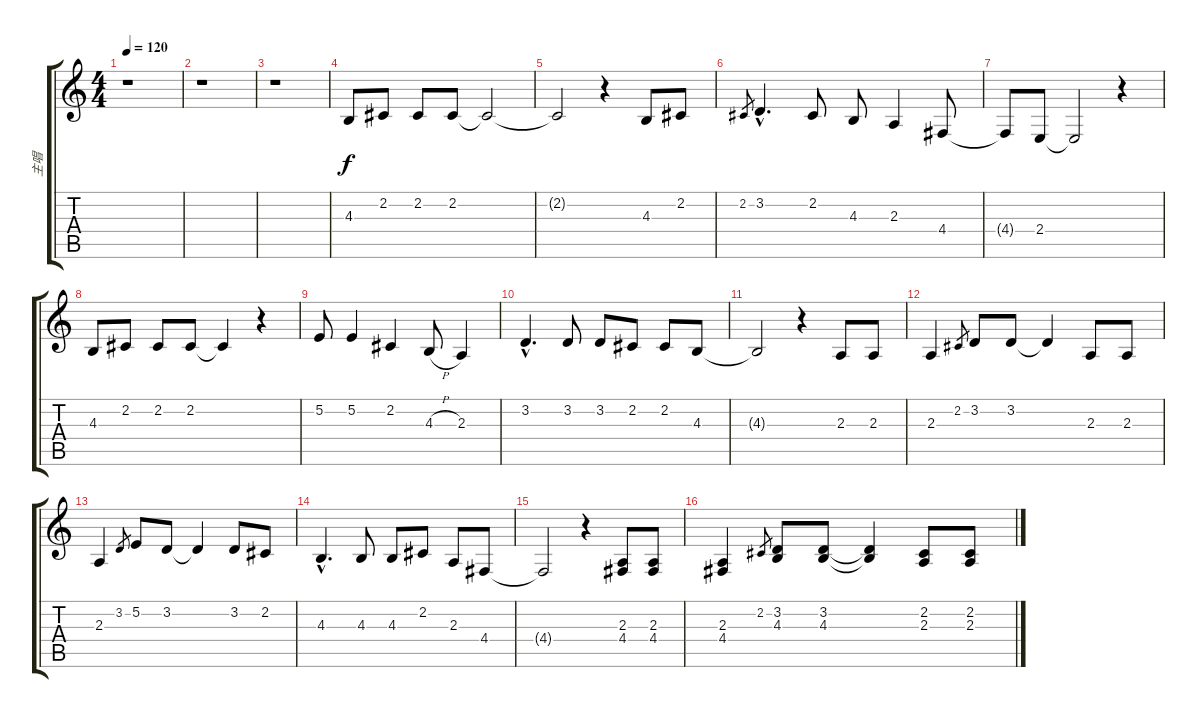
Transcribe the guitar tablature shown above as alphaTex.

\track ("主唱" "主唱") {instrument tenorsax}
\staff {score tabs}
\tuning (E4 B3 G3 D3 A2 E2) {hide}
\ts (4 4)
\tempo 120
\clef g2
\ks c
r.1{dy f} |
r.1 |
r.1 |
4.3.8 2.2.8 2.2.8 2.2.8 2.2{t}.2 |
2.2{t}.2 r.4 4.3.8 2.2.8 |
2.2.8{gr} 3.2{hac}.4{d} 2.2.8 4.3.8 2.3.4 4.4.8 |
4.4{t}.8 2.4.8 2.4{t}.2 r.4 |
4.3.8 2.2.8 2.2.8 2.2.8 2.2{t}.4 r.4 |
5.2.8 5.2.4 2.2.4 4.3{h}.8 2.3.4 |
3.2{hac}.4{d} 3.2.8 3.2.8 2.2.8 2.2.8 4.3.8 |
4.3{t}.2 r.4 2.3.8 2.3.8 |
2.3.4 2.2.8{gr} 3.2.8 3.2.8 3.2{t}.4 2.3.8 2.3.8 |
2.3.4 3.2.8{gr} 5.2.8 3.2.8 3.2{t}.4 3.2.8 2.2.8 |
4.3{hac}.4{d} 4.3.8 4.3.8 2.2.8 2.3.8 4.4.8 |
4.4{t}.2 r.4 (2.3 4.4).8 (2.3 4.4).8 |
(2.3 4.4).4 2.2.8{gr} (3.2 4.3).8 (3.2 4.3).8 (3.2{t} 4.3{t}).4 (2.2 2.3).8 (2.2 2.3).8
